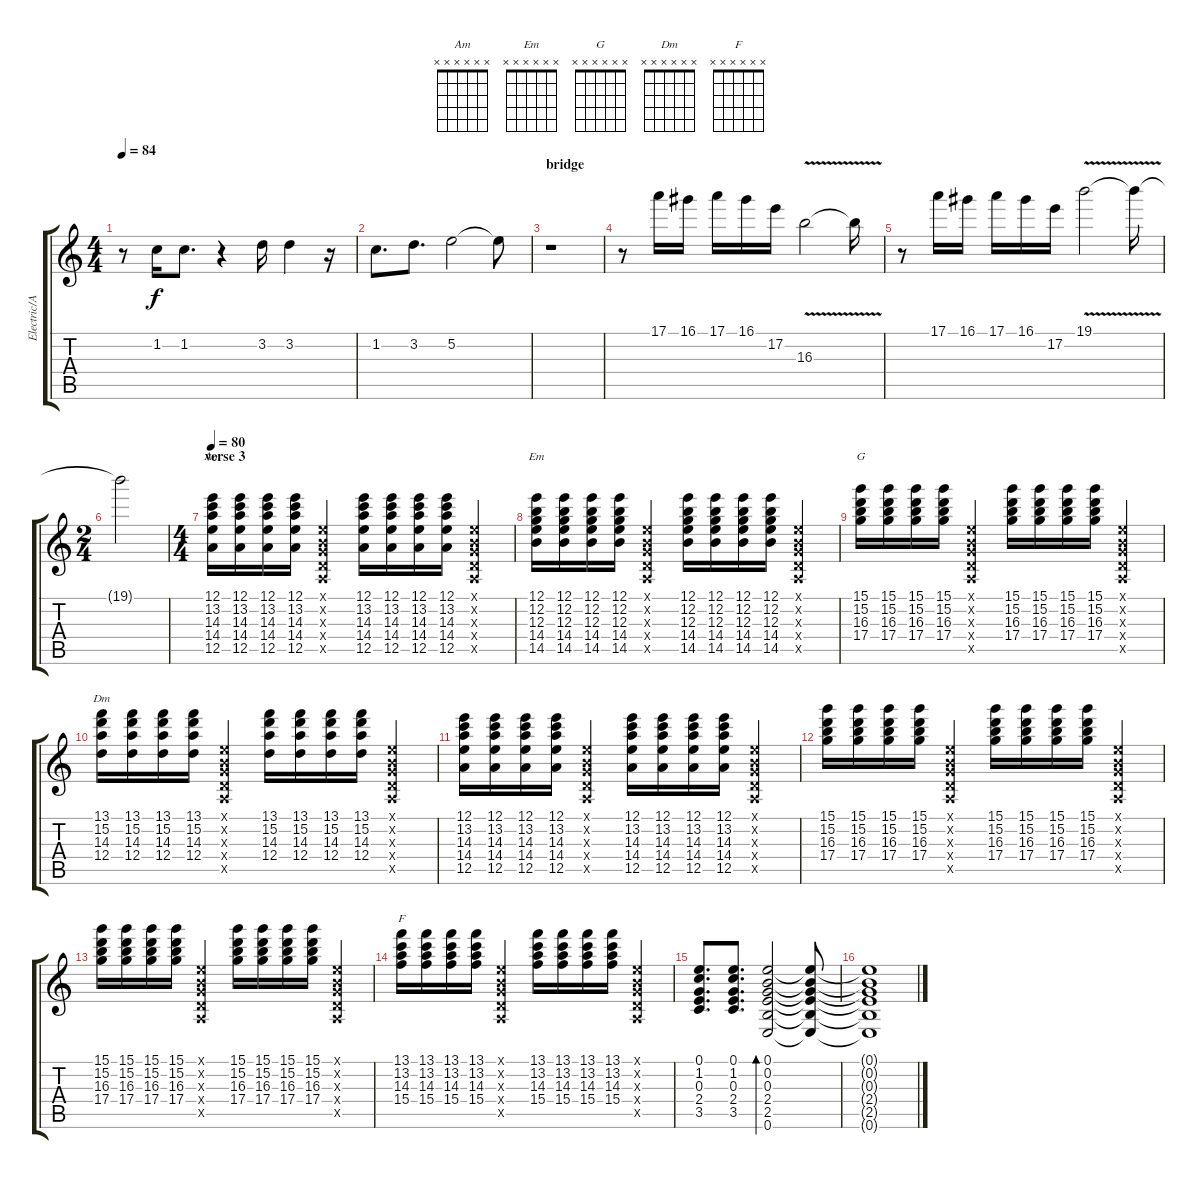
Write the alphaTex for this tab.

\track ("Electric/Acoustic Guitar(Hogson)" "Electric/A") {instrument electricguitarjazz}
\staff {score tabs}
\tuning (E4 B3 G3 D3 A2 E2) {hide}
\chord ("Am" x x x x x x)
\chord ("Em" x x x x x x)
\chord ("G" x x x x x x)
\chord ("Dm" x x x x x x)
\chord ("F" x x x x x x)
\ts (4 4)
\tempo 84
\clef g2
\ks c
r.8{dy f} 1.2.16 1.2.8{d} r.4 3.2.16 3.2.4 r.16 |
1.2.8{d} 3.2.8{d} 5.2.2 5.2{t}.8 |
\section ("" "bridge")
r.1 |
r.8 17.1.16 16.1.16 17.1.16 16.1.16 17.2.16 16.3{v}.2 16.3{t}.16 |
r.8 17.1.16 16.1.16 17.1.16 16.1.16 17.2.16 19.1{v}.2 19.1{t}.16 |
\ts (2 4)
19.1{t}.2 |
\ts (4 4)
\section ("" "verse 3")
\tempo 80
(12.1 13.2 14.3 14.4 12.5).16{ch "Am" volume 14 instrument electricguitarjazz} (12.1 13.2 14.3 14.4 12.5).16 (12.1 13.2 14.3 14.4 12.5).16 (12.1 13.2 14.3 14.4 12.5).16 (0.1{x} 0.2{x} 0.3{x} 0.4{x} 0.5{x}).4 (12.1 13.2 14.3 14.4 12.5).16 (12.1 13.2 14.3 14.4 12.5).16 (12.1 13.2 14.3 14.4 12.5).16 (12.1 13.2 14.3 14.4 12.5).16 (0.1{x} 0.2{x} 0.3{x} 0.4{x} 0.5{x}).4 |
(12.1 12.2 12.3 14.4 14.5).16{ch "Em"} (12.1 12.2 12.3 14.4 14.5).16 (12.1 12.2 12.3 14.4 14.5).16 (12.1 12.2 12.3 14.4 14.5).16 (0.1{x} 0.2{x} 0.3{x} 0.4{x} 0.5{x}).4 (12.1 12.2 12.3 14.4 14.5).16 (12.1 12.2 12.3 14.4 14.5).16 (12.1 12.2 12.3 14.4 14.5).16 (12.1 12.2 12.3 14.4 14.5).16 (0.1{x} 0.2{x} 0.3{x} 0.4{x} 0.5{x}).4 |
(15.1 15.2 16.3 17.4).16{ch "G"} (15.1 15.2 16.3 17.4).16 (15.1 15.2 16.3 17.4).16 (15.1 15.2 16.3 17.4).16 (0.1{x} 0.2{x} 0.3{x} 0.4{x} 0.5{x}).4 (15.1 15.2 16.3 17.4).16 (15.1 15.2 16.3 17.4).16 (15.1 15.2 16.3 17.4).16 (15.1 15.2 16.3 17.4).16 (0.1{x} 0.2{x} 0.3{x} 0.4{x} 0.5{x}).4 |
(13.1 15.2 14.3 12.4).16{ch "Dm"} (13.1 15.2 14.3 12.4).16 (13.1 15.2 14.3 12.4).16 (13.1 15.2 14.3 12.4).16 (0.1{x} 0.2{x} 0.3{x} 0.4{x} 0.5{x}).4 (13.1 15.2 14.3 12.4).16 (13.1 15.2 14.3 12.4).16 (13.1 15.2 14.3 12.4).16 (13.1 15.2 14.3 12.4).16 (0.1{x} 0.2{x} 0.3{x} 0.4{x} 0.5{x}).4 |
(12.1 13.2 14.3 14.4 12.5).16 (12.1 13.2 14.3 14.4 12.5).16 (12.1 13.2 14.3 14.4 12.5).16 (12.1 13.2 14.3 14.4 12.5).16 (0.1{x} 0.2{x} 0.3{x} 0.4{x} 0.5{x}).4 (12.1 13.2 14.3 14.4 12.5).16 (12.1 13.2 14.3 14.4 12.5).16 (12.1 13.2 14.3 14.4 12.5).16 (12.1 13.2 14.3 14.4 12.5).16 (0.1{x} 0.2{x} 0.3{x} 0.4{x} 0.5{x}).4 |
(15.1 15.2 16.3 17.4).16 (15.1 15.2 16.3 17.4).16 (15.1 15.2 16.3 17.4).16 (15.1 15.2 16.3 17.4).16 (0.1{x} 0.2{x} 0.3{x} 0.4{x} 0.5{x}).4 (15.1 15.2 16.3 17.4).16 (15.1 15.2 16.3 17.4).16 (15.1 15.2 16.3 17.4).16 (15.1 15.2 16.3 17.4).16 (0.1{x} 0.2{x} 0.3{x} 0.4{x} 0.5{x}).4 |
(15.1 15.2 16.3 17.4).16 (15.1 15.2 16.3 17.4).16 (15.1 15.2 16.3 17.4).16 (15.1 15.2 16.3 17.4).16 (0.1{x} 0.2{x} 0.3{x} 0.4{x} 0.5{x}).4 (15.1 15.2 16.3 17.4).16 (15.1 15.2 16.3 17.4).16 (15.1 15.2 16.3 17.4).16 (15.1 15.2 16.3 17.4).16 (0.1{x} 0.2{x} 0.3{x} 0.4{x} 0.5{x}).4 |
(13.1 13.2 14.3 15.4).16{ch "F"} (13.1 13.2 14.3 15.4).16 (13.1 13.2 14.3 15.4).16 (13.1 13.2 14.3 15.4).16 (0.1{x} 0.2{x} 0.3{x} 0.4{x} 0.5{x}).4 (13.1 13.2 14.3 15.4).16 (13.1 13.2 14.3 15.4).16 (13.1 13.2 14.3 15.4).16 (13.1 13.2 14.3 15.4).16 (0.1{x} 0.2{x} 0.3{x} 0.4{x} 0.5{x}).4 |
(0.1 1.2 0.3 2.4 3.5).8{d} (0.1 1.2 0.3 2.4 3.5).8{d} (0.1 0.2 0.3 2.4 2.5 0.6).2{bd 60} (0.1{t} 0.2{t} 0.3{t} 2.4{t} 2.5{t} 0.6{t}).8 |
(0.1{t} 0.2{t} 0.3{t} 2.4{t} 2.5{t} 0.6{t}).1
